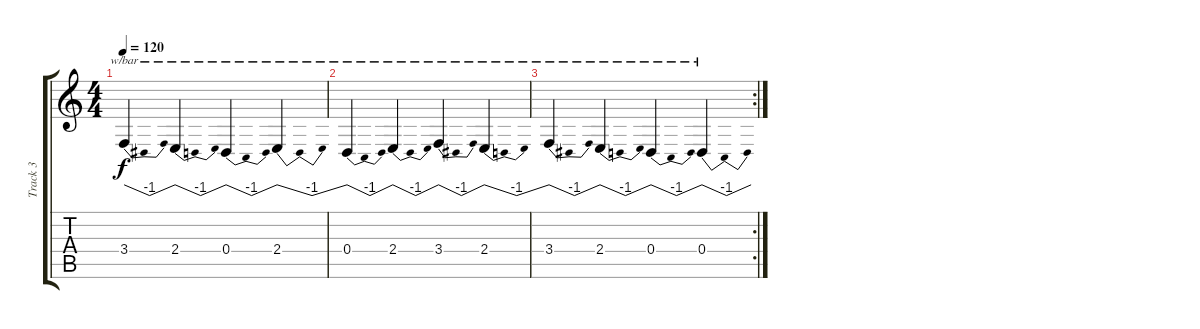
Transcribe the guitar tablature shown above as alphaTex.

\track ("Track 3" "Track 3") {instrument drawbarorgan}
\staff {score tabs}
\tuning (E4 B3 G3 D3 A2 E2) {hide}
\ts (4 4)
\tempo 120
\clef g2
\ks c
3.4.4{tbe (dip default 0 0 30 -4 60 0) dy f} 2.4.4{tbe (dip default 0 0 30 -4 60 0)} 0.4.4{tbe (dip default 0 0 30 -4 60 0)} 2.4.4{tbe (dip default 0 0 30 -4 60 0)} |
0.4.4{tbe (dip default 0 0 30 -4 60 0)} 2.4.4{tbe (dip default 0 0 30 -4 60 0)} 3.4.4{tbe (dip default 0 0 30 -4 60 0)} 2.4.4{tbe (dip default 0 0 30 -4 60 0)} |
\rc 2
3.4.4{tbe (dip default 0 0 30 -4 60 0)} 2.4.4{tbe (dip default 0 0 30 -4 60 0)} 0.4.4{tbe (dip default 0 0 30 -4 60 0)} 0.4.4{tbe (dip default 0 0 30 -4 60 0)}
